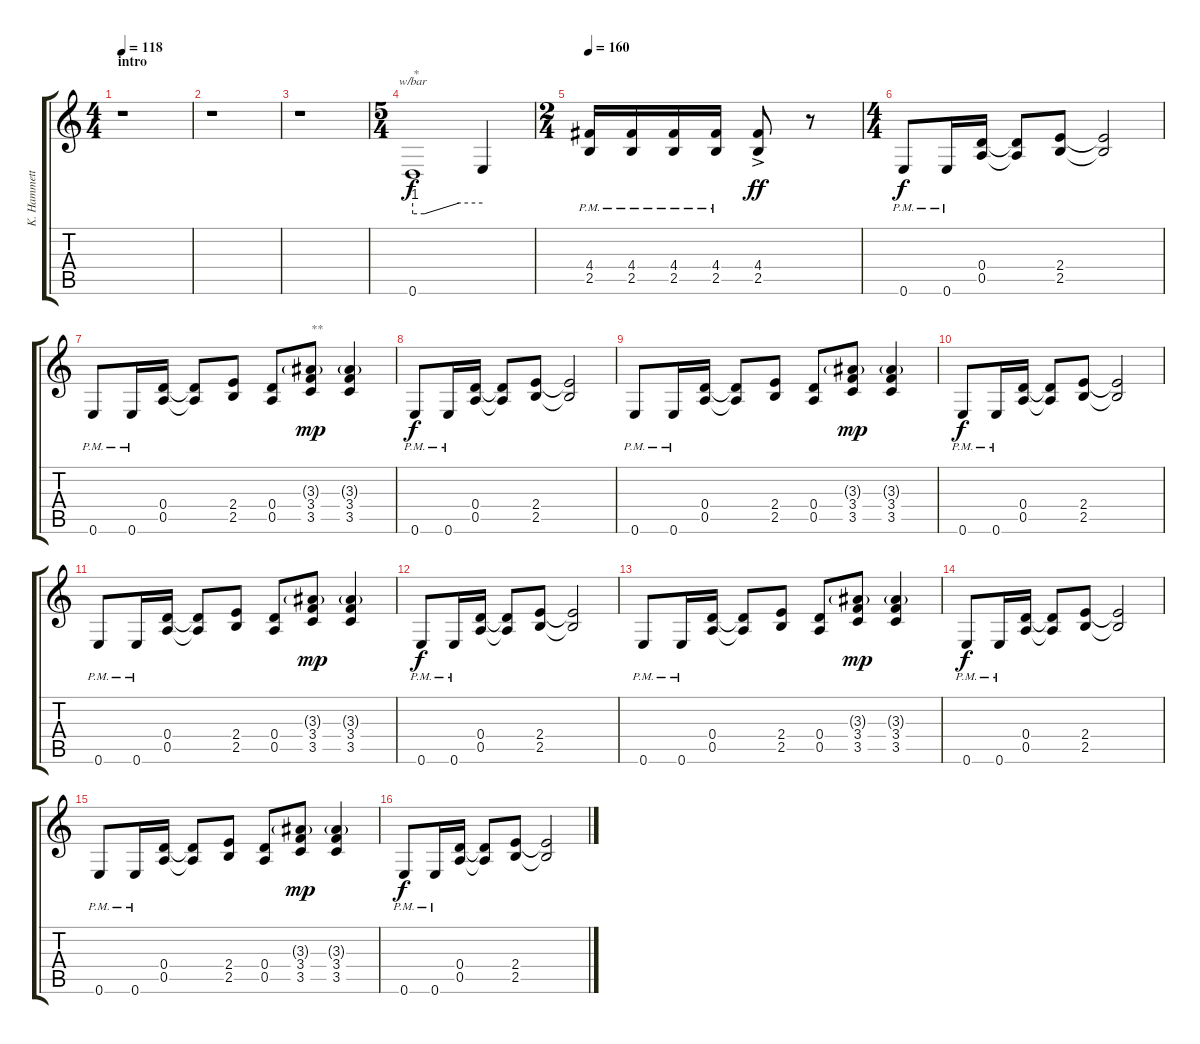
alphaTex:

\track ("K. Hammett - Rhythm guitar" "K. Hammett") {instrument distortionguitar}
\staff {score tabs}
\tuning (E4 B3 G3 D3 A2 E2) {hide}
\ts (4 4)
\section ("" "intro")
\tempo 118
\clef g2
\ks c
r.1{dy f instrument distortionguitar} |
r.1 |
r.1 |
\ts (5 4)
0.6.1{tbe (custom default 0 -4 10 -4 40 0 60 0) txt "*"} 0.6{t}.4 |
\ts (2 4)
\tempo 160
(4.4{pm} 2.5{pm}).16 (4.4{pm} 2.5{pm}).16 (4.4{pm} 2.5{pm}).16 (4.4{pm} 2.5{pm}).16 (4.4{ac} 2.5{ac}).8{dy ff} r.8 |
\ts (4 4)
0.6{pm}.8{dy f} 0.6{pm}.16 (0.4 0.5).16 (0.4{t} 0.5{t}).8 (2.4 2.5).8 (2.4{t} 2.5{t}).2 |
0.6{pm}.8 0.6{pm}.16 (0.4 0.5).16 (0.4{t} 0.5{t}).8 (2.4 2.5).8 (0.4 0.5).8 (3.3{g} 3.4 3.5).8{txt "**" dy mp} (3.3{g} 3.4 3.5).4 |
0.6{pm}.8{dy f} 0.6{pm}.16 (0.4 0.5).16 (0.4{t} 0.5{t}).8 (2.4 2.5).8 (2.4{t} 2.5{t}).2 |
0.6{pm}.8 0.6{pm}.16 (0.4 0.5).16 (0.4{t} 0.5{t}).8 (2.4 2.5).8 (0.4 0.5).8 (3.3{g} 3.4 3.5).8{dy mp} (3.3{g} 3.4 3.5).4 |
0.6{pm}.8{dy f} 0.6{pm}.16 (0.4 0.5).16 (0.4{t} 0.5{t}).8 (2.4 2.5).8 (2.4{t} 2.5{t}).2 |
0.6{pm}.8 0.6{pm}.16 (0.4 0.5).16 (0.4{t} 0.5{t}).8 (2.4 2.5).8 (0.4 0.5).8 (3.3{g} 3.4 3.5).8{dy mp} (3.3{g} 3.4 3.5).4 |
0.6{pm}.8{dy f} 0.6{pm}.16 (0.4 0.5).16 (0.4{t} 0.5{t}).8 (2.4 2.5).8 (2.4{t} 2.5{t}).2 |
0.6{pm}.8 0.6{pm}.16 (0.4 0.5).16 (0.4{t} 0.5{t}).8 (2.4 2.5).8 (0.4 0.5).8 (3.3{g} 3.4 3.5).8{dy mp} (3.3{g} 3.4 3.5).4 |
0.6{pm}.8{dy f} 0.6{pm}.16 (0.4 0.5).16 (0.4{t} 0.5{t}).8 (2.4 2.5).8 (2.4{t} 2.5{t}).2 |
0.6{pm}.8 0.6{pm}.16 (0.4 0.5).16 (0.4{t} 0.5{t}).8 (2.4 2.5).8 (0.4 0.5).8 (3.3{g} 3.4 3.5).8{dy mp} (3.3{g} 3.4 3.5).4 |
0.6{pm}.8{dy f} 0.6{pm}.16 (0.4 0.5).16 (0.4{t} 0.5{t}).8 (2.4 2.5).8 (2.4{t} 2.5{t}).2
